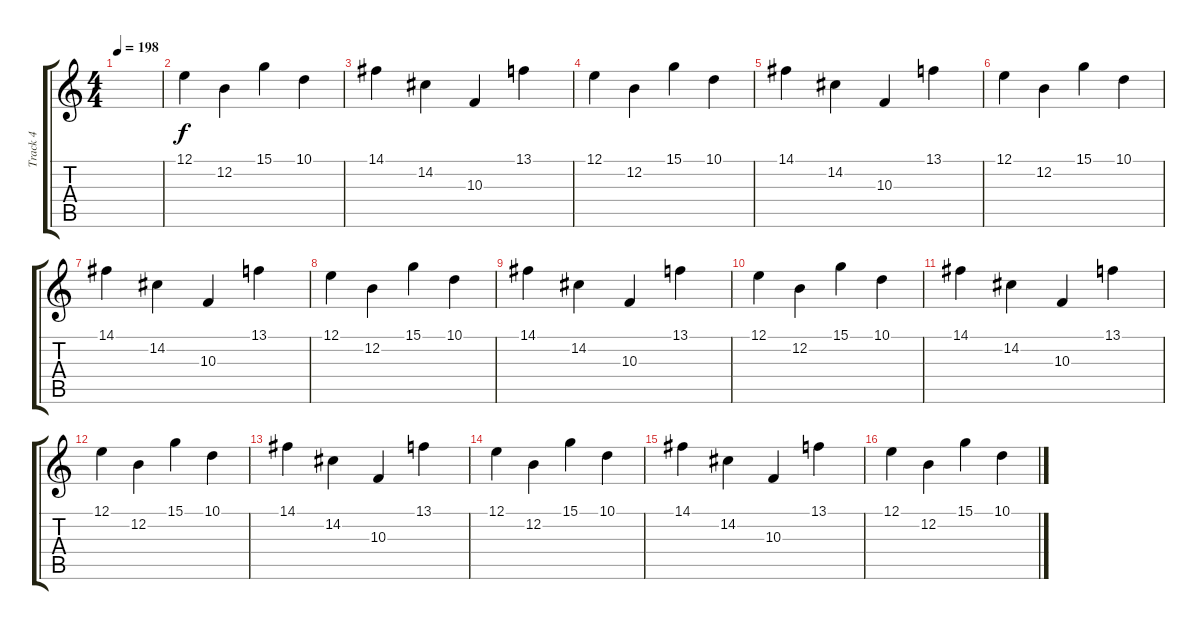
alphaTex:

\track ("Track 4" "Track 4") {instrument lead2sawtooth}
\staff {score tabs}
\tuning (E4 B3 G3 D3 A2 E2) {hide}
\ts (4 4)
\tempo 198
\clef g2
\ks c
|
12.1.4 12.2.4 15.1.4 10.1.4 |
14.1.4 14.2.4 10.3.4 13.1.4 |
12.1.4 12.2.4 15.1.4 10.1.4 |
14.1.4 14.2.4 10.3.4 13.1.4 |
12.1.4 12.2.4 15.1.4 10.1.4 |
14.1.4 14.2.4 10.3.4 13.1.4 |
12.1.4 12.2.4 15.1.4 10.1.4 |
14.1.4 14.2.4 10.3.4 13.1.4 |
12.1.4 12.2.4 15.1.4 10.1.4 |
14.1.4 14.2.4 10.3.4 13.1.4 |
12.1.4 12.2.4 15.1.4 10.1.4 |
14.1.4 14.2.4 10.3.4 13.1.4 |
12.1.4 12.2.4 15.1.4 10.1.4 |
14.1.4 14.2.4 10.3.4 13.1.4 |
12.1.4 12.2.4 15.1.4 10.1.4
